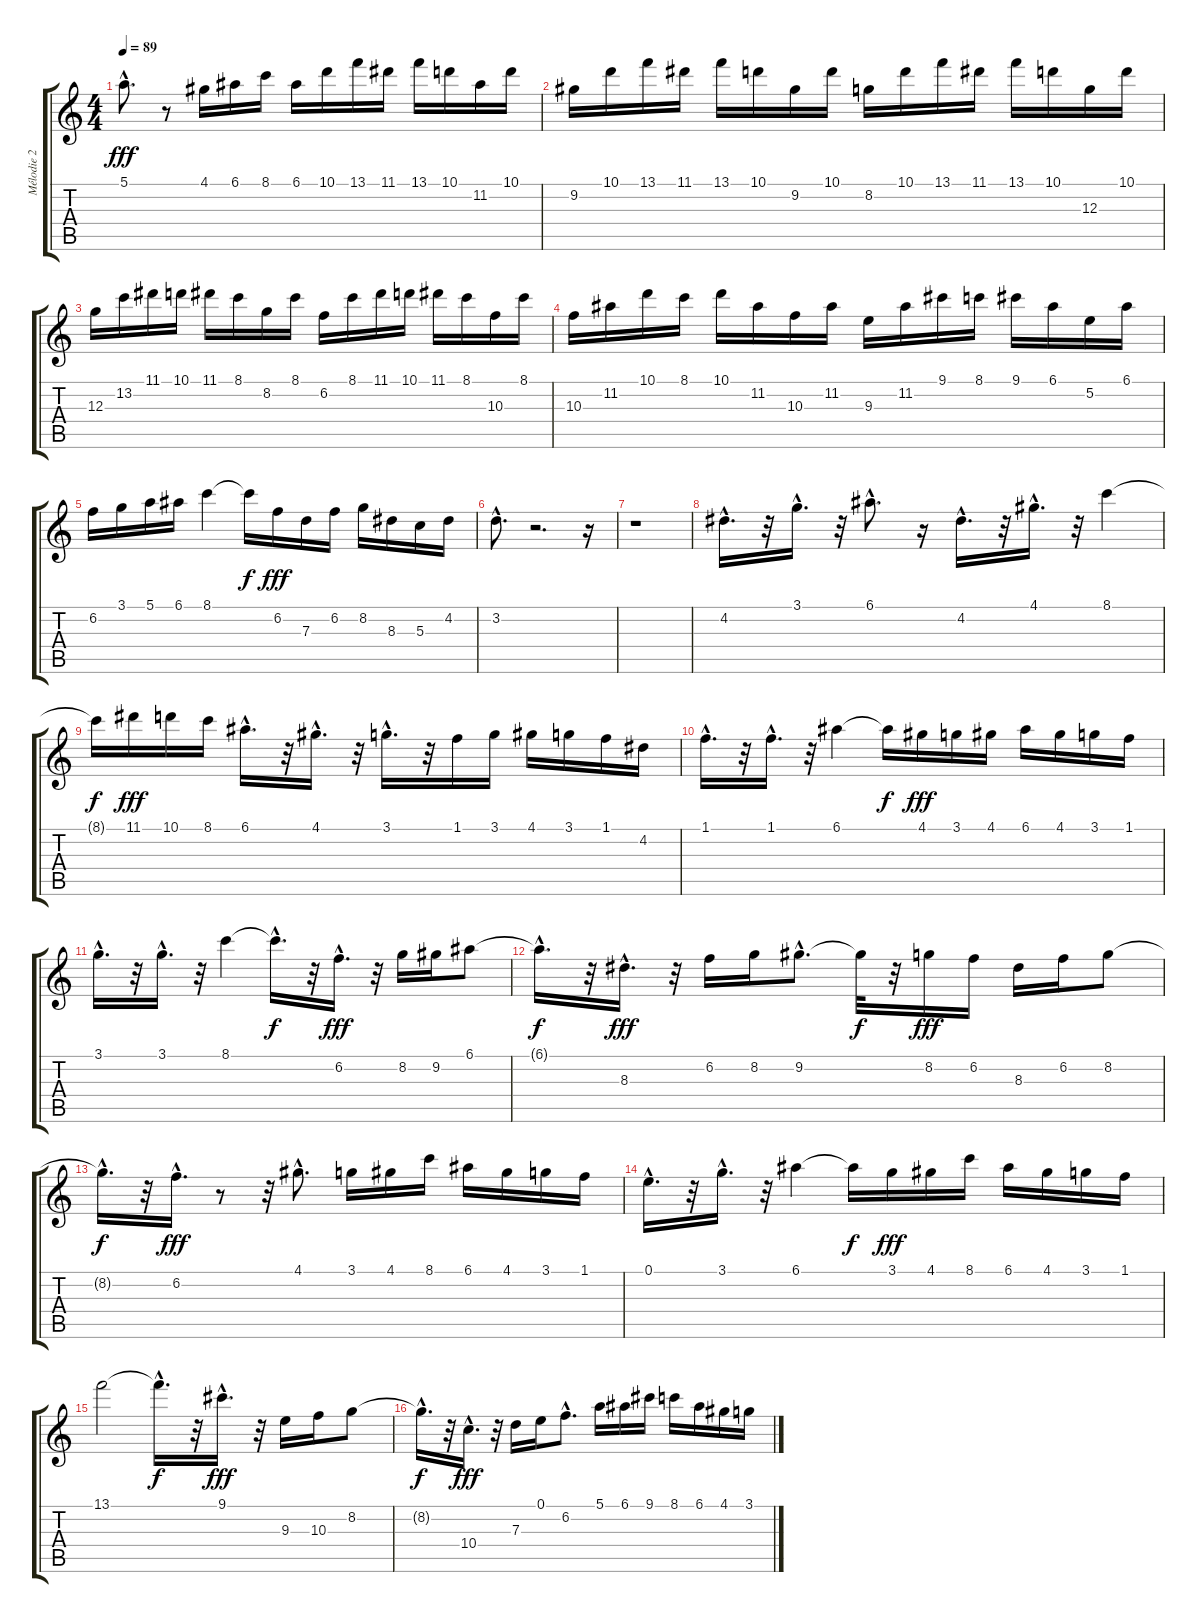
\track ("Mélodie 2" "Mélodie 2") {instrument electricguitarclean}
\staff {score tabs}
\tuning (E4 B3 G3 D3 A2 E2) {hide}
\ts (4 4)
\tempo 89
\clef g2
\ks c
5.1{hac}.8{d dy fff} r.8 4.1.16 6.1.16 8.1.16 6.1.16 10.1.16 13.1.16 11.1.16 13.1.16 10.1.16 11.2.16 10.1.16 |
9.2.16 10.1.16 13.1.16 11.1.16 13.1.16 10.1.16 9.2.16 10.1.16 8.2.16 10.1.16 13.1.16 11.1.16 13.1.16 10.1.16 12.3.16 10.1.16 |
12.3.16 13.2.16 11.1.16 10.1.16 11.1.16 8.1.16 8.2.16 8.1.16 6.2.16 8.1.16 11.1.16 10.1.16 11.1.16 8.1.16 10.3.16 8.1.16 |
10.3.16 11.2.16 10.1.16 8.1.16 10.1.16 11.2.16 10.3.16 11.2.16 9.3.16 11.2.16 9.1.16 8.1.16 9.1.16 6.1.16 5.2.16 6.1.16 |
6.2.16 3.1.16 5.1.16 6.1.16 8.1.4 8.1{t}.16{dy f} 6.2.16{dy fff} 7.3.16 6.2.16 8.2.16 8.3.16 5.3.16 4.2.16 |
3.2{hac}.8{d} r.2{d} r.16 |
r.1 |
4.2{hac}.16{d volume 15} r.32 3.1{hac}.16{d} r.32 6.1{hac}.8{d} r.16 4.2{hac}.16{d} r.32 4.1{hac}.16{d} r.32 8.1.4 |
8.1{t}.16{dy f} 11.1.16{dy fff} 10.1.16 8.1.16 6.1{hac}.16{d} r.32 4.1{hac}.16{d} r.32 3.1{hac}.16{d} r.32 1.1.16 3.1.16 4.1.16 3.1.16 1.1.16 4.2.16 |
1.1{hac}.16{d} r.32 1.1{hac}.16{d} r.32 6.1.4 6.1{t}.16{dy f} 4.1.16{dy fff} 3.1.16 4.1.16 6.1.16 4.1.16 3.1.16 1.1.16 |
3.1{hac}.16{d} r.32 3.1{hac}.16{d} r.32 8.1.4 8.1{hac t}.16{d dy f} r.32 6.2{hac}.16{d dy fff} r.32 8.2.16 9.2.16 6.1.8 |
6.1{hac t}.16{d dy f} r.32 8.3{hac}.16{d dy fff} r.32 6.2.16 8.2.16 9.2{hac}.8{d} 9.2{t}.32{dy f} r.32 8.2.16{dy fff} 6.2.16 8.3.16 6.2.16 8.2.8 |
8.2{hac t}.16{d dy f} r.32 6.2{hac}.16{d dy fff} r.8 r.32 4.1{hac}.8{d} 3.1.16 4.1.16 8.1.16 6.1.16 4.1.16 3.1.16 1.1.16 |
0.1{hac}.16{d} r.32 3.1{hac}.16{d} r.32 6.1.4 6.1{t}.16{dy f} 3.1.16{dy fff} 4.1.16 8.1.16 6.1.16 4.1.16 3.1.16{volume 8} 1.1.16 |
13.1.2 13.1{hac t}.16{d dy f} r.32 9.1{hac}.16{d dy fff volume 15} r.32 9.3.16 10.3.16 8.2.8 |
8.2{hac t}.16{d dy f} r.32 10.4{hac}.16{d dy fff} r.32 7.3.16 0.1.16 6.2{hac}.8{d} 5.1.16 6.1.16 9.1.16 8.1.16 6.1.16 4.1.16 3.1.16
